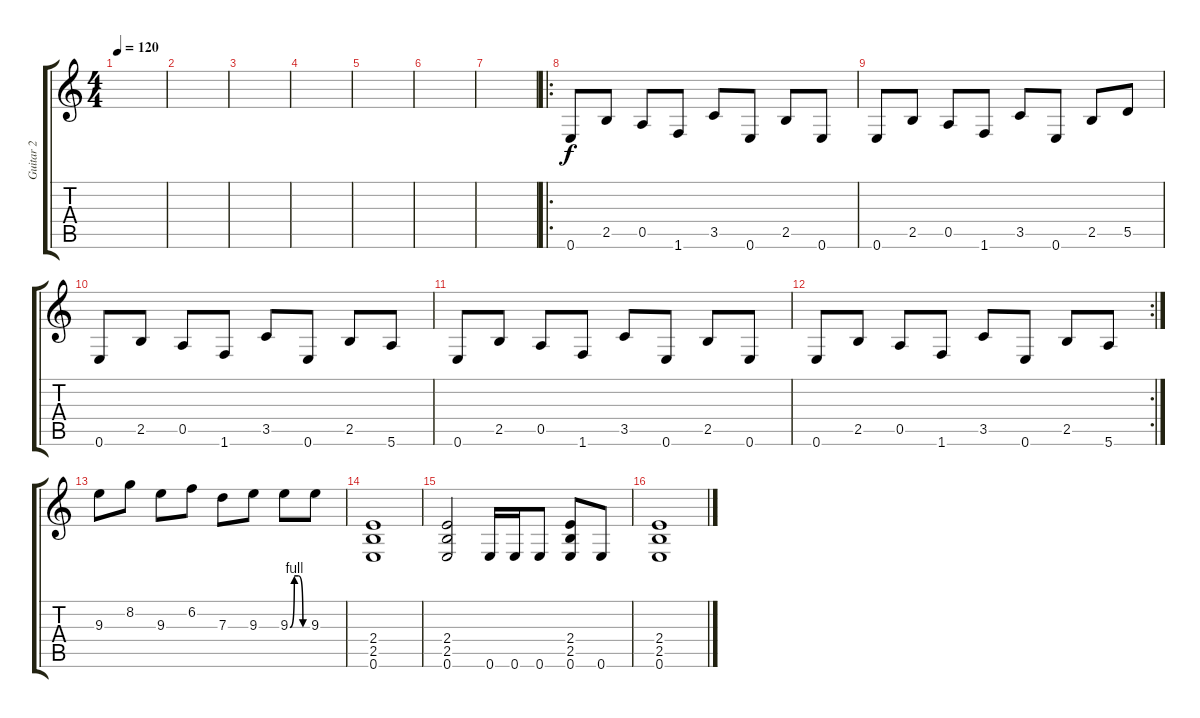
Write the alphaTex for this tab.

\track ("Guitar 2" "Guitar 2") {instrument distortionguitar}
\staff {score tabs}
\tuning (E4 B3 G3 D3 A2 E2) {hide}
\ts (4 4)
\tempo 120
\clef g2
\ks c
|
|
|
|
|
|
|
\ro
0.6.8 2.5.8 0.5.8 1.6.8 3.5.8 0.6.8 2.5.8 0.6.8 |
0.6.8 2.5.8 0.5.8 1.6.8 3.5.8 0.6.8 2.5.8 5.5.8 |
0.6.8 2.5.8 0.5.8 1.6.8 3.5.8 0.6.8 2.5.8 5.6.8 |
0.6.8 2.5.8 0.5.8 1.6.8 3.5.8 0.6.8 2.5.8 0.6.8 |
\rc 2
0.6.8 2.5.8 0.5.8 1.6.8 3.5.8 0.6.8 2.5.8 5.6.8 |
9.3.8 8.2.8 9.3.8 6.2.8 7.3.8 9.3.8 9.3{be (custom 0 0 15 4 30 4 45 0 60 0)}.8 9.3.8 |
(2.4 2.5 0.6).1{instrument distortionguitar} |
(2.4 2.5 0.6).2{instrument distortionguitar} 0.6.16 0.6.16 0.6.8 (2.4 2.5 0.6).8 0.6.8 |
(2.4 2.5 0.6).1{instrument distortionguitar}
